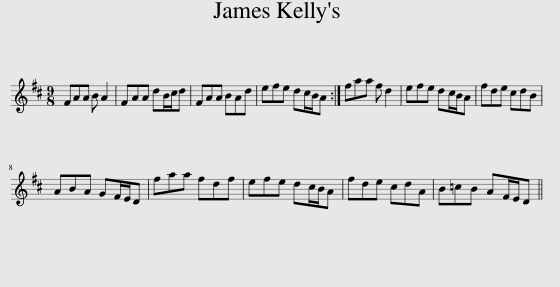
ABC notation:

X:1
L:1/8
M:9/8
I:linebreak $
K:D
V:1 treble
V:1
 FAA B A2 | FAA dB/c/d | FAA BAd | efe dc/B/A :| faa f d2 | %5
 efe dc/B/A | fde cdB |$ ABA GF/E/D | faa fdf | efe dc/B/A | %10
 fde cdA | B=cB AF/E/D || %12
